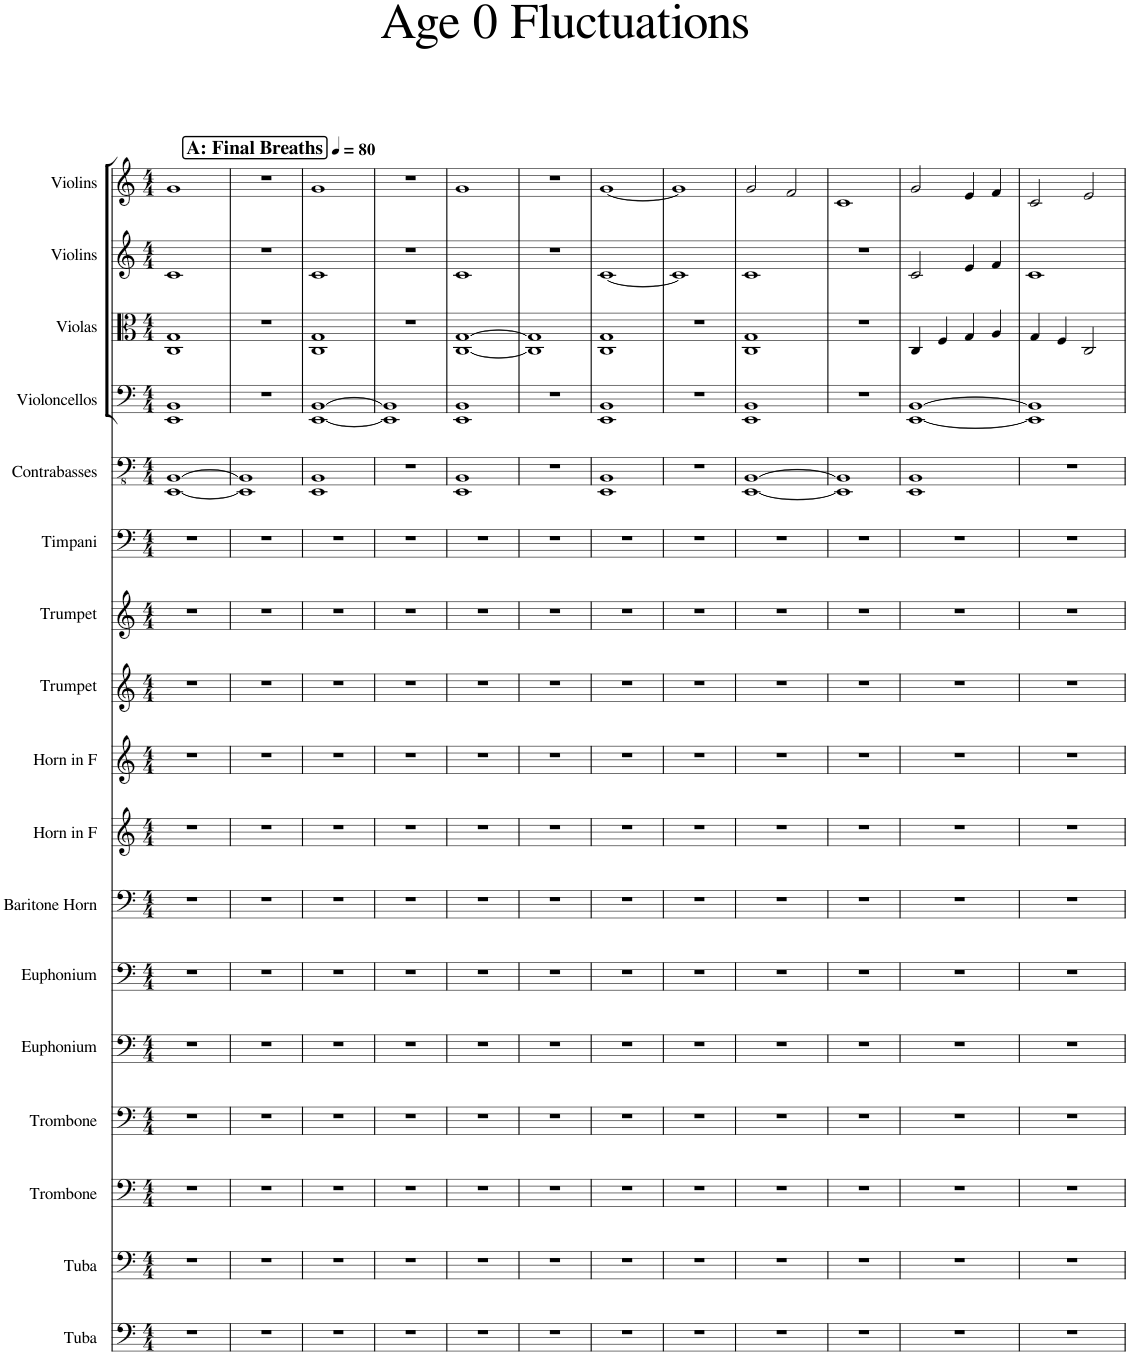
**kern	**kern	**kern	**kern	**kern	**kern	**kern	**kern	**kern	**kern	**kern	**kern	**kern	**kern	**kern	**kern	**kern
*part17	*part16	*part15	*part14	*part13	*part12	*part11	*part10	*part9	*part8	*part7	*part6	*part5	*part4	*part3	*part2	*part1
*staff17	*staff16	*staff15	*staff14	*staff13	*staff12	*staff11	*staff10	*staff9	*staff8	*staff7	*staff6	*staff5	*staff4	*staff3	*staff2	*staff1
*I"Tuba	*I"Tuba	*I"Trombone	*I"Trombone	*I"Euphonium	*I"Euphonium	*I"Baritone Horn	*I"Horn in F	*I"Horn in F	*I"Trumpet	*I"Trumpet	*I"Timpani	*I"Contrabasses	*I"Violoncellos	*I"Violas	*I"Violins	*I"Violins
*I'Tba.	*I'Tba.	*I'Tbn.	*I'Tbn.	*I'Euph.	*I'Euph.	*I'Bar. Hn.	*	*	*I'Tpt.	*I'Tpt.	*I'Timp.	*I'Cbs.	*I'Vcs.	*I'Vlas.	*I'Vlns.	*I'Vlns.
*clefF4	*clefF4	*clefF4	*clefF4	*clefF4	*clefF4	*clefF4	*clefG2	*clefG2	*clefG2	*clefG2	*clefF4	*clefFv4	*clefF4	*clefC3	*clefG2	*clefG2
*	*	*	*	*	*	*ITrd4c7	*ITrd4c7	*ITrd4c7	*ITrd1c2	*ITrd1c2	*	*	*	*	*	*
*k[]	*k[]	*k[]	*k[]	*k[]	*k[]	*k[]	*k[]	*k[]	*k[]	*k[]	*k[]	*k[]	*k[]	*k[]	*k[]	*k[]
*M4/4	*M4/4	*M4/4	*M4/4	*M4/4	*M4/4	*M4/4	*M4/4	*M4/4	*M4/4	*M4/4	*M4/4	*M4/4	*M4/4	*M4/4	*M4/4	*M4/4
*MM80	*MM80	*MM80	*MM80	*MM80	*MM80	*MM80	*MM80	*MM80	*MM80	*MM80	*MM80	*MM80	*MM80	*MM80	*MM80	*MM80
!!LO:REH:place=s1:a:B:cj:fs=14:t=A&colon; Final Breaths
=1	=1	=1	=1	=1	=1	=1	=1	=1	=1	=1	=1	=1	=1	=1	=1	=1
1r	1r	1r	1r	1r	1r	1r	1r	1r	1r	1r	1r	[1EEE [1BBB	1EE 1BB	1C 1G	1c	1g
=2	=2	=2	=2	=2	=2	=2	=2	=2	=2	=2	=2	=2	=2	=2	=2	=2
1r	1r	1r	1r	1r	1r	1r	1r	1r	1r	1r	1r	1EEE] 1BBB]	1r	1r	1r	1r
=3	=3	=3	=3	=3	=3	=3	=3	=3	=3	=3	=3	=3	=3	=3	=3	=3
1r	1r	1r	1r	1r	1r	1r	1r	1r	1r	1r	1r	1EEE 1BBB	[1EE [1BB	1C 1G	1c	1g
=4	=4	=4	=4	=4	=4	=4	=4	=4	=4	=4	=4	=4	=4	=4	=4	=4
1r	1r	1r	1r	1r	1r	1r	1r	1r	1r	1r	1r	1r	1EE] 1BB]	1r	1r	1r
=5	=5	=5	=5	=5	=5	=5	=5	=5	=5	=5	=5	=5	=5	=5	=5	=5
1r	1r	1r	1r	1r	1r	1r	1r	1r	1r	1r	1r	1EEE 1BBB	1EE 1BB	[1C [1G	1c	1g
=6	=6	=6	=6	=6	=6	=6	=6	=6	=6	=6	=6	=6	=6	=6	=6	=6
1r	1r	1r	1r	1r	1r	1r	1r	1r	1r	1r	1r	1r	1r	1C] 1G]	1r	1r
=7	=7	=7	=7	=7	=7	=7	=7	=7	=7	=7	=7	=7	=7	=7	=7	=7
1r	1r	1r	1r	1r	1r	1r	1r	1r	1r	1r	1r	1EEE 1BBB	1EE 1BB	1C 1G	[1c	[1g
=8	=8	=8	=8	=8	=8	=8	=8	=8	=8	=8	=8	=8	=8	=8	=8	=8
1r	1r	1r	1r	1r	1r	1r	1r	1r	1r	1r	1r	1r	1r	1r	1c]	1g]
=9	=9	=9	=9	=9	=9	=9	=9	=9	=9	=9	=9	=9	=9	=9	=9	=9
1r	1r	1r	1r	1r	1r	1r	1r	1r	1r	1r	1r	[1EEE [1BBB	1EE 1BB	1C 1G	1c	2g/
.	.	.	.	.	.	.	.	.	.	.	.	.	.	.	.	2f/
=10	=10	=10	=10	=10	=10	=10	=10	=10	=10	=10	=10	=10	=10	=10	=10	=10
1r	1r	1r	1r	1r	1r	1r	1r	1r	1r	1r	1r	1EEE] 1BBB]	1r	1r	1r	1c
=11	=11	=11	=11	=11	=11	=11	=11	=11	=11	=11	=11	=11	=11	=11	=11	=11
1r	1r	1r	1r	1r	1r	1r	1r	1r	1r	1r	1r	1EEE 1BBB	[1EE [1BB	4C/	2c/	2g/
.	.	.	.	.	.	.	.	.	.	.	.	.	.	4F/	.	.
.	.	.	.	.	.	.	.	.	.	.	.	.	.	4G/	4e/	4e/
.	.	.	.	.	.	.	.	.	.	.	.	.	.	4A/	4f/	4f/
=12	=12	=12	=12	=12	=12	=12	=12	=12	=12	=12	=12	=12	=12	=12	=12	=12
1r	1r	1r	1r	1r	1r	1r	1r	1r	1r	1r	1r	1r	1EE] 1BB]	4G/	1c	2c/
.	.	.	.	.	.	.	.	.	.	.	.	.	.	4F/	.	.
.	.	.	.	.	.	.	.	.	.	.	.	.	.	2C/	.	2e/
=	=	=	=	=	=	=	=	=	=	=	=	=	=	=	=	=
*-	*-	*-	*-	*-	*-	*-	*-	*-	*-	*-	*-	*-	*-	*-	*-	*-
